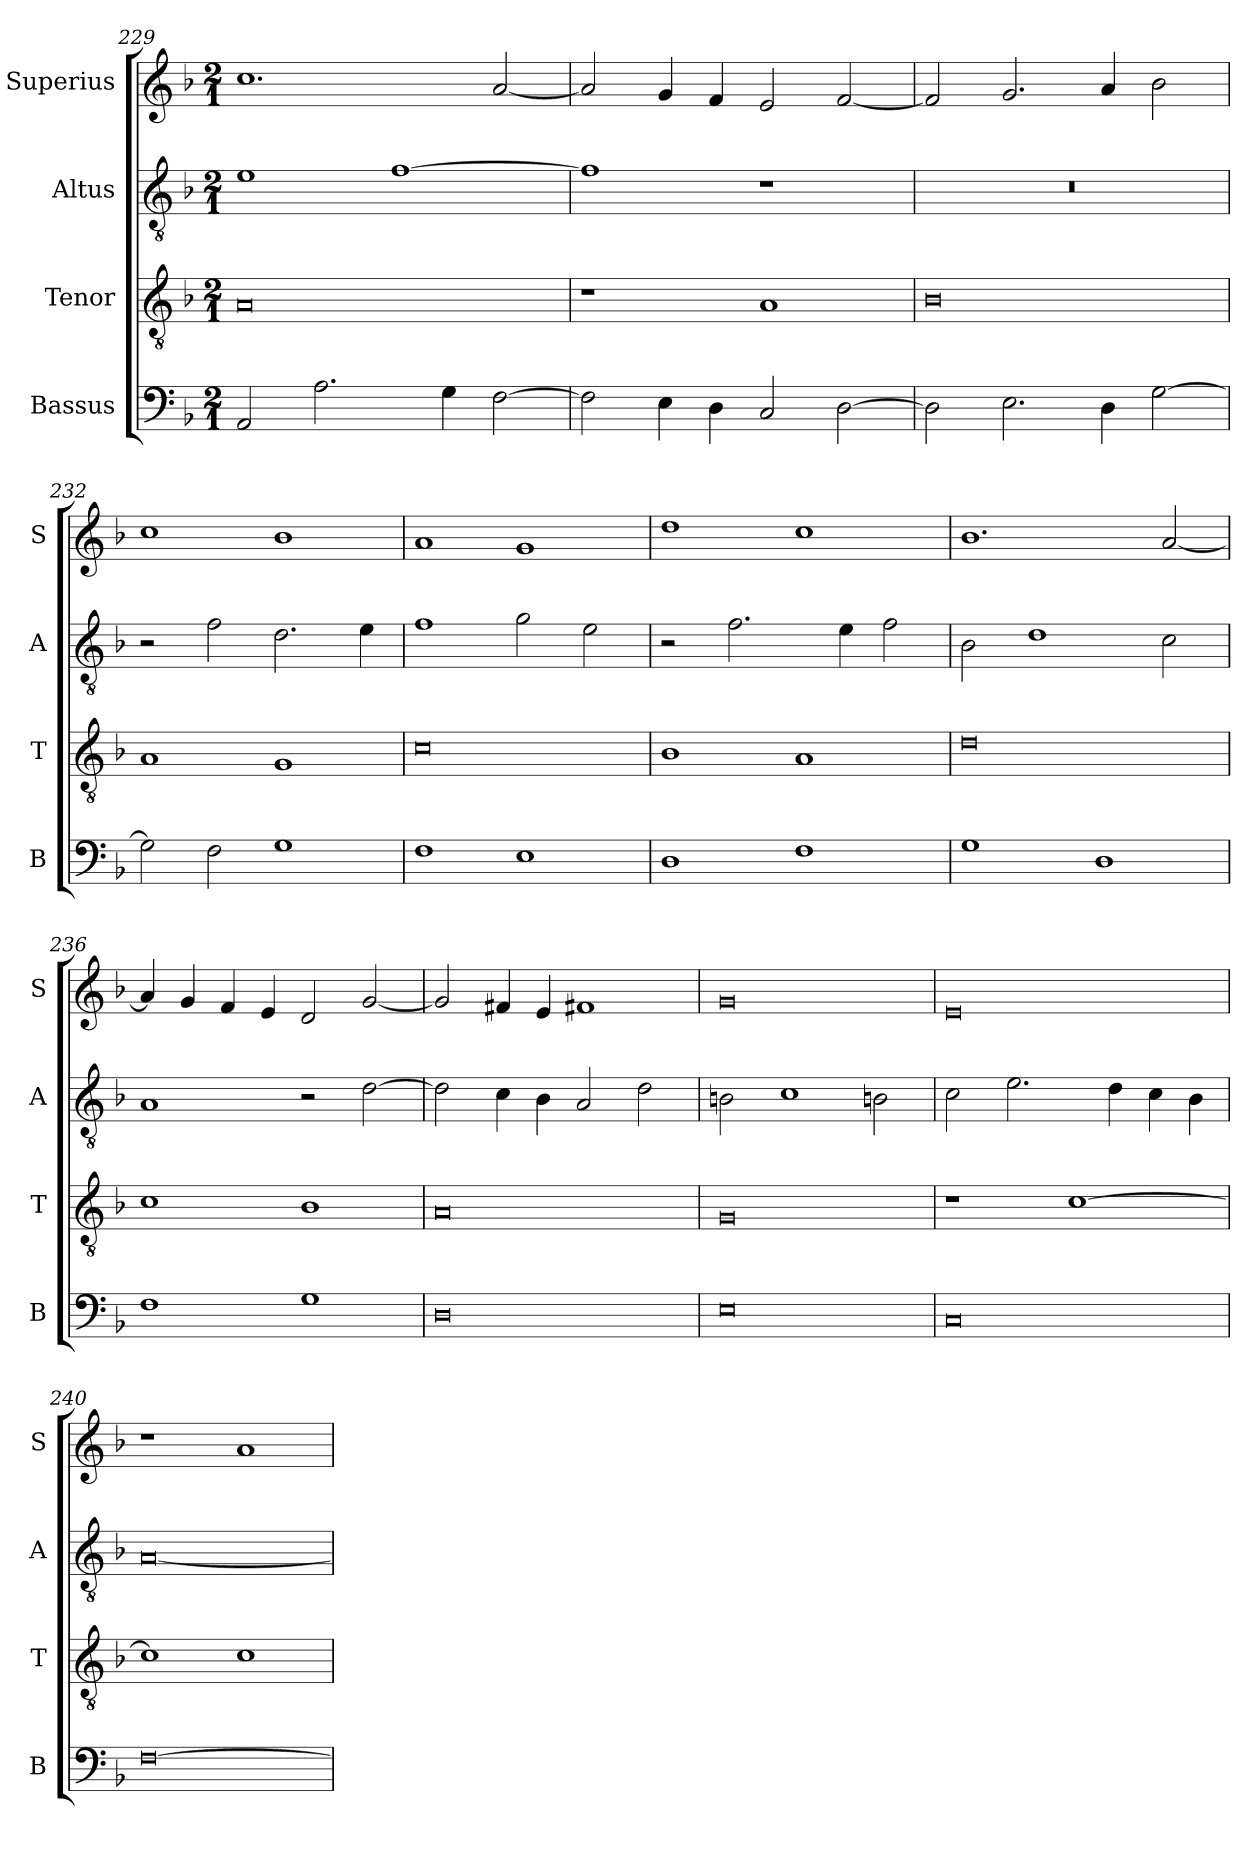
**kern	**kern	**kern	**kern
*part4	*part3	*part2	*part1
*staff4	*staff3	*staff2	*staff1
*I"Bassus	*I"Tenor	*I"Altus	*I"Superius
*I'B	*I'T	*I'A	*I'S
*clefF4	*clefGv2	*clefGv2	*clefG2
*k[b-]	*k[b-]	*k[b-]	*k[b-]
*M2/1	*M2/1	*M2/1	*M2/1
=229	=229	=229	=229
2AA/	0A	1e	1.cc
2.A\	.	.	.
.	.	[1f	.
4G\	.	.	.
[2F\	.	.	[2a/
=230	=230	=230	=230
2F\]	1r	1f]	2a/]
4E\	.	.	4g/
4D\	.	.	4f/
2C/	1A	1r	2e/
[2D\	.	.	[2f/
=231	=231	=231	=231
2D\]	0B-	0r	2f/]
2.E\	.	.	2.g/
4D\	.	.	4a/
[2G\	.	.	2b-\
=232	=232	=232	=232
2G\]	1A	2r	1cc
2F\	.	2f\	.
1G	1G	2.d\	1b-
.	.	4e\	.
=233	=233	=233	=233
1F	0c	1f	1a
1E	.	2g\	1g
.	.	2e\	.
=234	=234	=234	=234
1D	1B-	2r	1dd
.	.	2.f\	.
1F	1A	.	1cc
.	.	4e\	.
.	.	2f\	.
=235	=235	=235	=235
1G	0d	2B-\	1.b-
.	.	1d	.
1D	.	.	.
.	.	2c\	[2a/
=236	=236	=236	=236
1F	1c	1A	4a/]
.	.	.	4g/
.	.	.	4f/
.	.	.	4e/
1G	1B-	2r	2d/
.	.	[2d\	[2g/
=237	=237	=237	=237
0D	0A	2d\]	2g/]
.	.	4c\	4f#X/
.	.	4B-\	4e/
.	.	2A/	1f#X
.	.	2d\	.
=238	=238	=238	=238
0E	0G	2Bn\	0g
.	.	1c	.
.	.	2Bn\	.
=239	=239	=239	=239
0C	1r	2c\	0e
.	.	2.e\	.
.	[1c	.	.
.	.	4d\	.
.	.	4c\	.
.	.	4B-\	.
=240	=240	=240	=240
[0F	1c]	[0A	1r
.	1c	.	1a
=	=	=	=
*-	*-	*-	*-
